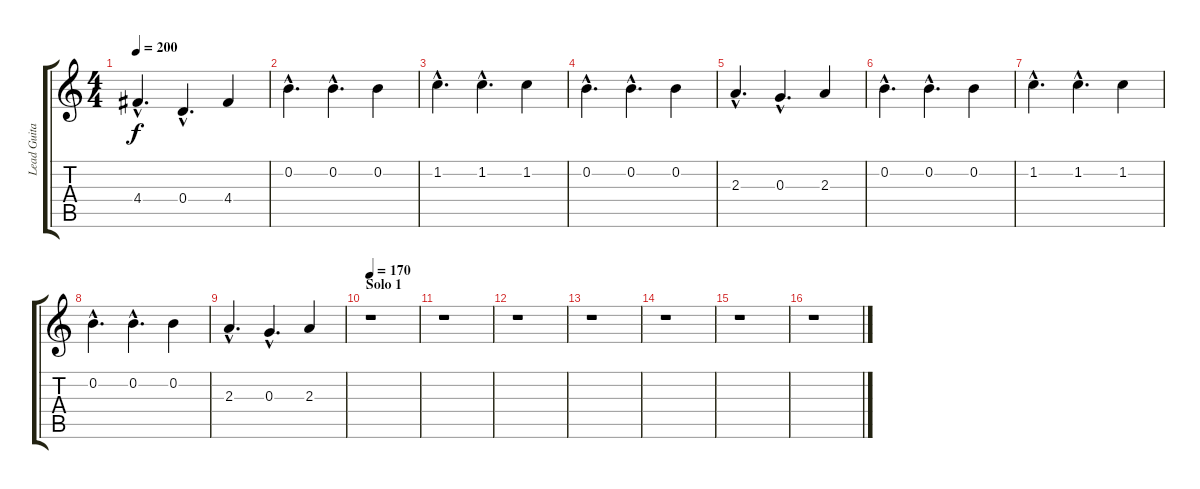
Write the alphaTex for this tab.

\track ("Lead Guitar (Li)" "Lead Guita") {instrument distortionguitar}
\staff {score tabs}
\tuning (E4 B3 G3 D3 A2 E2) {hide}
\ts (4 4)
\tempo 200
\clef g2
\ks c
4.4{hac}.4{d dy f} 0.4{hac}.4{d} 4.4.4 |
0.2{hac}.4{d} 0.2{hac}.4{d} 0.2.4 |
1.2{hac}.4{d} 1.2{hac}.4{d} 1.2.4 |
0.2{hac}.4{d} 0.2{hac}.4{d} 0.2.4 |
2.3{hac}.4{d} 0.3{hac}.4{d} 2.3.4 |
0.2{hac}.4{d} 0.2{hac}.4{d} 0.2.4 |
1.2{hac}.4{d} 1.2{hac}.4{d} 1.2.4 |
0.2{hac}.4{d} 0.2{hac}.4{d} 0.2.4 |
2.3{hac}.4{d} 0.3{hac}.4{d} 2.3.4 |
\section ("" "Solo 1")
\tempo 170
r.1 |
r.1 |
r.1 |
r.1 |
r.1 |
r.1 |
r.1
